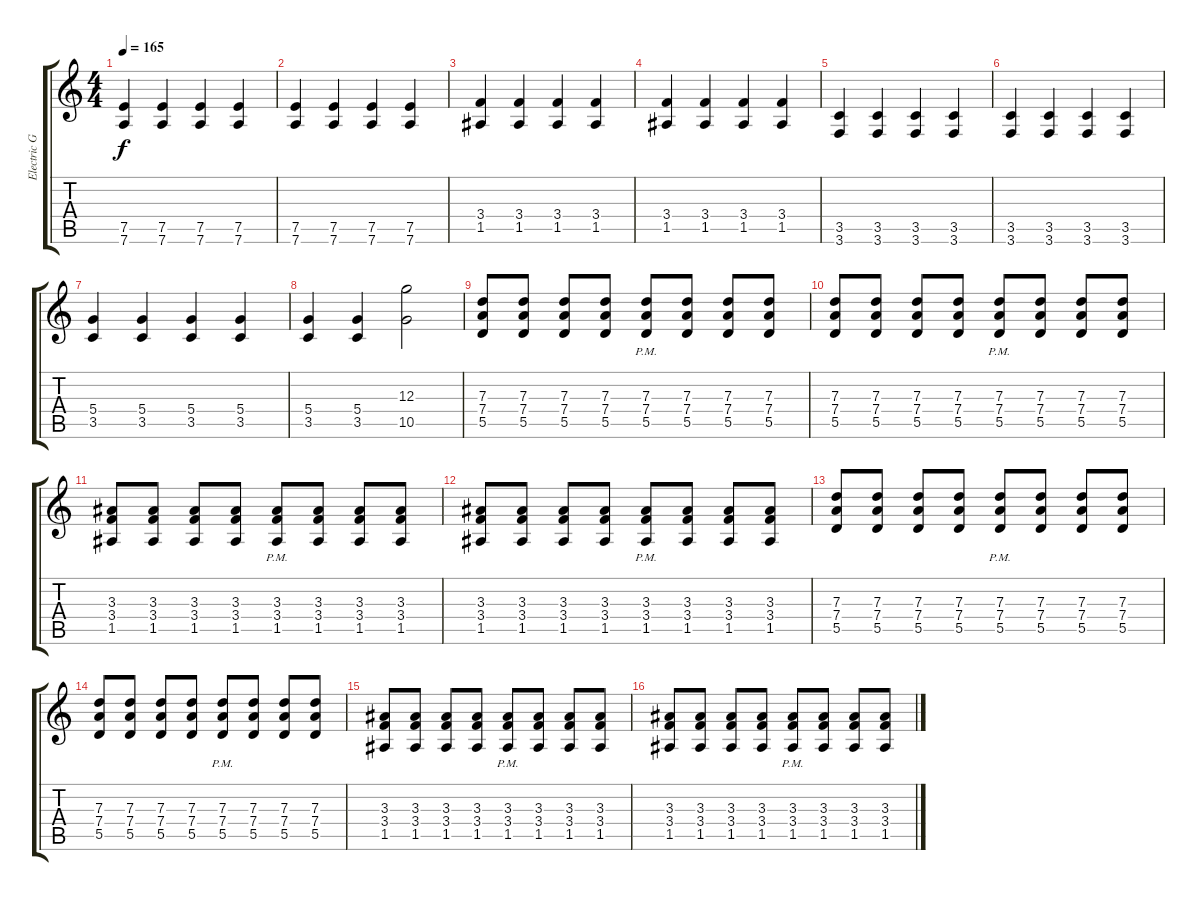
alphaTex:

\track ("Electric Guitar" "Electric G") {instrument distortionguitar}
\staff {score tabs}
\tuning (E4 B3 G3 D3 A2 D2) {hide}
\ts (4 4)
\tempo 165
\clef g2
\ks c
(7.5 7.6).4{dy f} (7.5 7.6).4 (7.5 7.6).4 (7.5 7.6).4 |
(7.5 7.6).4 (7.5 7.6).4 (7.5 7.6).4 (7.5 7.6).4 |
(3.4 1.5).4 (3.4 1.5).4 (3.4 1.5).4 (3.4 1.5).4 |
(3.4 1.5).4 (3.4 1.5).4 (3.4 1.5).4 (3.4 1.5).4 |
(3.5 3.6).4 (3.5 3.6).4 (3.5 3.6).4 (3.5 3.6).4 |
(3.5 3.6).4 (3.5 3.6).4 (3.5 3.6).4 (3.5 3.6).4 |
(5.4 3.5).4 (5.4 3.5).4 (5.4 3.5).4 (5.4 3.5).4 |
(5.4 3.5).4 (5.4 3.5).4 (12.3 10.5).2 |
(7.3 7.4 5.5).8 (7.3 7.4 5.5).8 (7.3 7.4 5.5).8 (7.3 7.4 5.5).8 (7.3{pm} 7.4{pm} 5.5{pm}).8 (7.3 7.4 5.5).8 (7.3 7.4 5.5).8 (7.3 7.4 5.5).8 |
(7.3 7.4 5.5).8 (7.3 7.4 5.5).8 (7.3 7.4 5.5).8 (7.3 7.4 5.5).8 (7.3{pm} 7.4{pm} 5.5{pm}).8 (7.3 7.4 5.5).8 (7.3 7.4 5.5).8 (7.3 7.4 5.5).8 |
(3.3 3.4 1.5).8 (3.3 3.4 1.5).8 (3.3 3.4 1.5).8 (3.3 3.4 1.5).8 (3.3{pm} 3.4 1.5).8 (3.3 3.4 1.5).8 (3.3 3.4 1.5).8 (3.3 3.4 1.5).8 |
(3.3 3.4 1.5).8 (3.3 3.4 1.5).8 (3.3 3.4 1.5).8 (3.3 3.4 1.5).8 (3.3{pm} 3.4 1.5).8 (3.3 3.4 1.5).8 (3.3 3.4 1.5).8 (3.3 3.4 1.5).8 |
(7.3 7.4 5.5).8 (7.3 7.4 5.5).8 (7.3 7.4 5.5).8 (7.3 7.4 5.5).8 (7.3{pm} 7.4{pm} 5.5{pm}).8 (7.3 7.4 5.5).8 (7.3 7.4 5.5).8 (7.3 7.4 5.5).8 |
(7.3 7.4 5.5).8 (7.3 7.4 5.5).8 (7.3 7.4 5.5).8 (7.3 7.4 5.5).8 (7.3{pm} 7.4{pm} 5.5{pm}).8 (7.3 7.4 5.5).8 (7.3 7.4 5.5).8 (7.3 7.4 5.5).8 |
(3.3 3.4 1.5).8 (3.3 3.4 1.5).8 (3.3 3.4 1.5).8 (3.3 3.4 1.5).8 (3.3{pm} 3.4 1.5).8 (3.3 3.4 1.5).8 (3.3 3.4 1.5).8 (3.3 3.4 1.5).8 |
(3.3 3.4 1.5).8 (3.3 3.4 1.5).8 (3.3 3.4 1.5).8 (3.3 3.4 1.5).8 (3.3{pm} 3.4 1.5).8 (3.3 3.4 1.5).8 (3.3 3.4 1.5).8 (3.3 3.4 1.5).8
